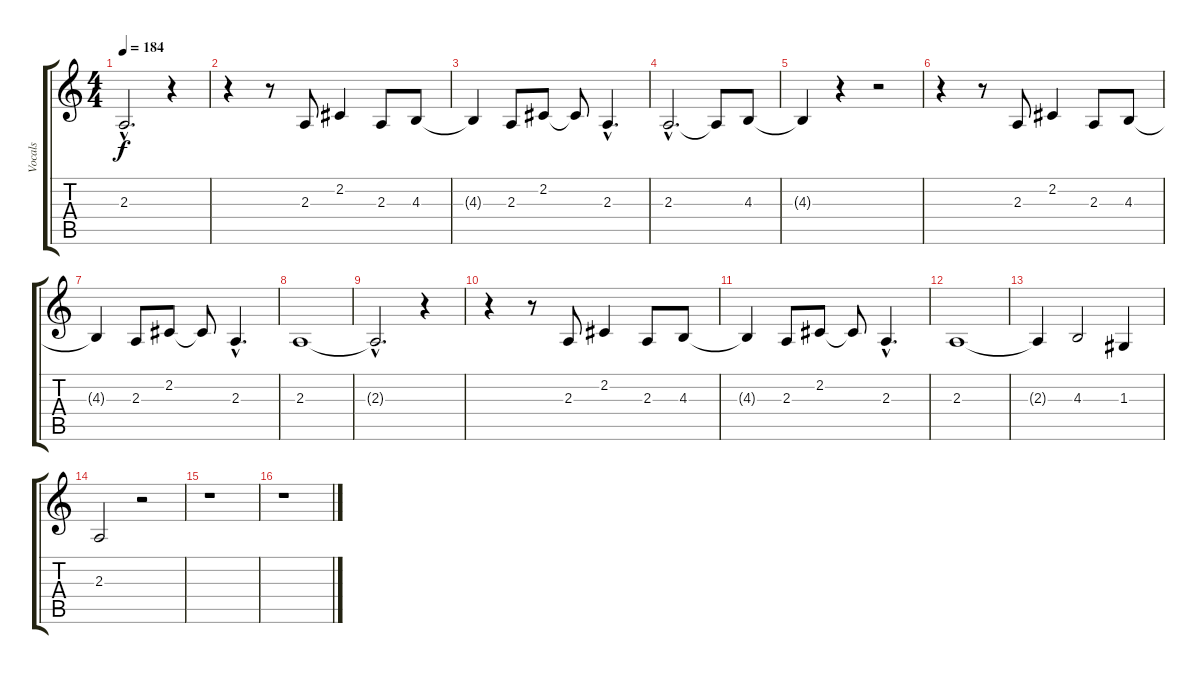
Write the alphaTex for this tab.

\track ("Vocals" "Vocals") {instrument choiraahs}
\staff {score tabs}
\tuning (E4 B3 G3 D3 A2 E2) {hide}
\ts (4 4)
\tempo 184
\clef g2
\ks c
2.3{hac t}.2{d dy f} r.4 |
r.4 r.8 2.3.8 2.2.4 2.3.8 4.3.8 |
4.3{t}.4 2.3.8 2.2.8 2.2{t}.8 2.3{hac}.4{d} |
2.3{hac}.2{d} 2.3{t}.8 4.3.8 |
4.3{t}.4 r.4 r.2 |
r.4 r.8 2.3.8 2.2.4 2.3.8 4.3.8 |
4.3{t}.4 2.3.8 2.2.8 2.2{t}.8 2.3{hac}.4{d} |
2.3.1 |
2.3{hac t}.2{d} r.4 |
r.4 r.8 2.3.8 2.2.4 2.3.8 4.3.8 |
4.3{t}.4 2.3.8 2.2.8 2.2{t}.8 2.3{hac}.4{d} |
2.3.1 |
2.3{t}.4 4.3.2 1.3.4 |
2.3.2 r.2 |
r.1 |
r.1
